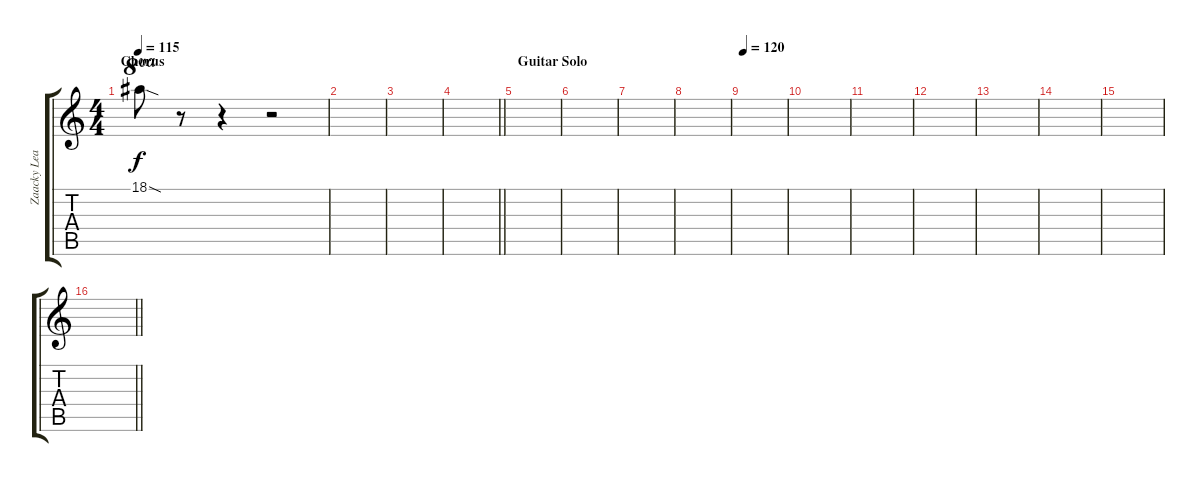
\track ("Zaacky Lead" "Zaacky Lea") {instrument distortionguitar}
\staff {score tabs}
\tuning (E4 B3 G3 D3 A2 D2) {hide}
\ts (4 4)
\section ("" "Chorus")
\tempo 115
\clef g2
\ks c
18.1{sod}.8{ot 8va dy f} r.8 r.4 r.2 |
|
|
\barLineRight lightlight
|
\section ("" "Guitar Solo")
|
|
|
|
\tempo 120
|
|
|
|
|
|
|
\barLineRight lightlight
